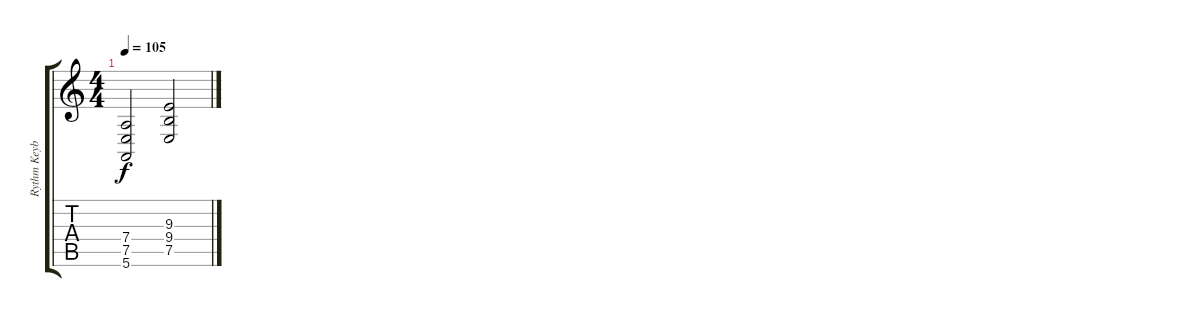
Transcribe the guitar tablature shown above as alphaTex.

\track ("Rythm Keyboard" "Rythm Keyb") {instrument synthvoice}
\staff {score tabs}
\tuning (E4 B3 G3 D3 A2 E2) {hide}
\ts (4 4)
\tempo 105
\clef g2
\ks c
(7.4 7.5 5.6).2{dy f} (9.3 9.4 7.5).2
